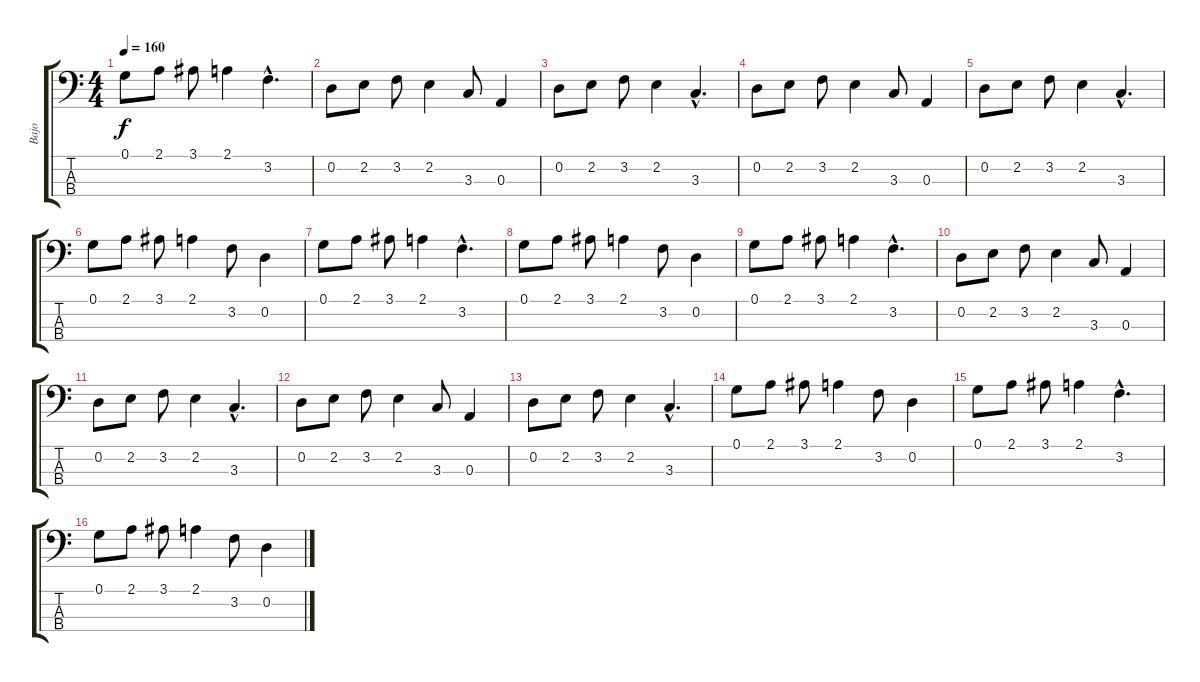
\track ("Bajo" "Bajo") {instrument electricbassfinger}
\staff {score tabs}
\tuning (G2 D2 A1 E1) {hide}
\ts (4 4)
\tempo 160
\clef f4
\ks c
0.1.8{dy f} 2.1.8 3.1.8 2.1.4 3.2{hac}.4{d} |
0.2.8 2.2.8 3.2.8 2.2.4 3.3.8 0.3.4 |
0.2.8 2.2.8 3.2.8 2.2.4 3.3{hac}.4{d} |
0.2.8 2.2.8 3.2.8 2.2.4 3.3.8 0.3.4 |
0.2.8 2.2.8 3.2.8 2.2.4 3.3{hac}.4{d} |
0.1.8 2.1.8 3.1.8 2.1.4 3.2.8 0.2.4 |
0.1.8 2.1.8 3.1.8 2.1.4 3.2{hac}.4{d} |
0.1.8 2.1.8 3.1.8 2.1.4 3.2.8 0.2.4 |
0.1.8 2.1.8 3.1.8 2.1.4 3.2{hac}.4{d} |
0.2.8 2.2.8 3.2.8 2.2.4 3.3.8 0.3.4 |
0.2.8 2.2.8 3.2.8 2.2.4 3.3{hac}.4{d} |
0.2.8 2.2.8 3.2.8 2.2.4 3.3.8 0.3.4 |
0.2.8 2.2.8 3.2.8 2.2.4 3.3{hac}.4{d} |
0.1.8 2.1.8 3.1.8 2.1.4 3.2.8 0.2.4 |
0.1.8 2.1.8 3.1.8 2.1.4 3.2{hac}.4{d} |
0.1.8 2.1.8 3.1.8 2.1.4 3.2.8 0.2.4
